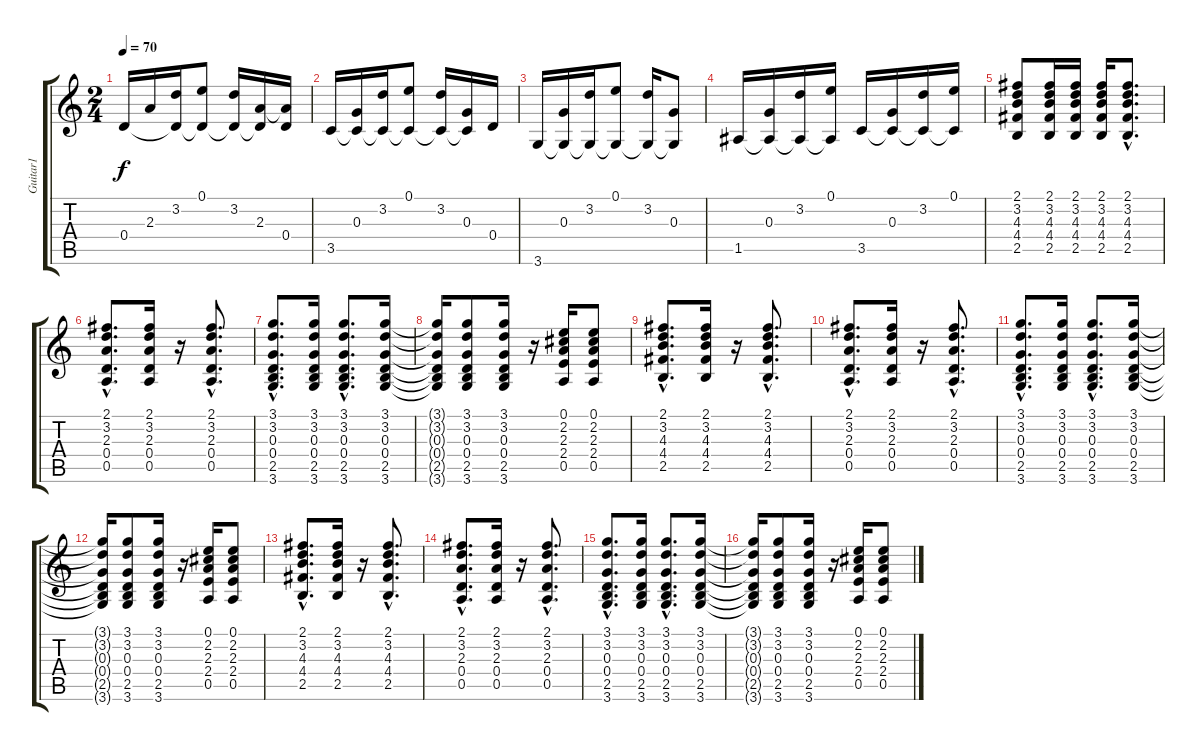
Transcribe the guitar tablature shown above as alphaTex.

\track ("Guitar1" "Guitar1") {instrument electricguitarclean}
\staff {score tabs}
\tuning (E4 B3 G3 D3 A2 E2) {hide}
\ts (2 4)
\tempo 70
\clef g2
\ks c
0.4.16{dy f} 2.3.16 (3.2 0.4{t}).16 (0.1 0.4{t}).8 (3.2 0.4{t}).16 (2.3 0.4{t}).16 (2.3{t} 0.4).16 |
3.5.16 (0.3 3.5{t}).16 (3.2 3.5{t}).16 (0.1 3.5{t}).8 (3.2 3.5{t}).16 (0.3 3.5{t}).16 0.4.16 |
3.6.16 (0.3 3.6{t}).16 (3.2 3.6{t}).16 (0.1 3.6{t}).8 (3.2 3.6{t}).16 (0.3 3.6{t}).8 |
1.5.16 (0.3 1.5{t}).16 (3.2 1.5{t}).16 (0.1 1.5{t}).16 3.5.16 (0.3 3.5{t}).16 (3.2 3.5{t}).16 (0.1 3.5{t}).16 |
(2.1 3.2 4.3 4.4 2.5).8 (2.1 3.2 4.3 4.4 2.5).16 (2.1 3.2 4.3 4.4 2.5).16 (2.1 3.2 4.3 4.4 2.5).16 (2.1{hac} 3.2{hac} 4.3{hac} 4.4{hac} 2.5{hac}).8{d} |
(2.1{hac} 3.2{hac} 2.3{hac} 0.4{hac} 0.5{hac}).8{d} (2.1 3.2 2.3 0.4 0.5).16 r.16 (2.1{hac} 3.2{hac} 2.3{hac} 0.4{hac} 0.5{hac}).8{d} |
(3.1{hac} 3.2{hac} 0.3{hac} 0.4{hac} 2.5{hac} 3.6{hac}).8{d} (3.1 3.2 0.3 0.4 2.5 3.6).16 (3.1{hac} 3.2{hac} 0.3{hac} 0.4{hac} 2.5{hac} 3.6{hac}).8{d} (3.1 3.2 0.3 0.4 2.5 3.6).16 |
(3.1{t} 3.2{t} 0.3{t} 0.4{t} 2.5{t} 3.6{t}).16 (3.1 3.2 0.3 0.4 2.5 3.6).8 (3.1 3.2 0.3 0.4 2.5 3.6).16 r.16 (0.1 2.2 2.3 2.4 0.5).16 (0.1 2.2 2.3 2.4 0.5).8 |
(2.1{hac} 3.2{hac} 4.3{hac} 4.4{hac} 2.5{hac}).8{d} (2.1 3.2 4.3 4.4 2.5).16 r.16 (2.1{hac} 3.2{hac} 4.3{hac} 4.4{hac} 2.5{hac}).8{d} |
(2.1{hac} 3.2{hac} 2.3{hac} 0.4{hac} 0.5{hac}).8{d} (2.1 3.2 2.3 0.4 0.5).16 r.16 (2.1{hac} 3.2{hac} 2.3{hac} 0.4{hac} 0.5{hac}).8{d} |
(3.1{hac} 3.2{hac} 0.3{hac} 0.4{hac} 2.5{hac} 3.6{hac}).8{d} (3.1 3.2 0.3 0.4 2.5 3.6).16 (3.1{hac} 3.2{hac} 0.3{hac} 0.4{hac} 2.5{hac} 3.6{hac}).8{d} (3.1 3.2 0.3 0.4 2.5 3.6).16 |
(3.1{t} 3.2{t} 0.3{t} 0.4{t} 2.5{t} 3.6{t}).16 (3.1 3.2 0.3 0.4 2.5 3.6).8 (3.1 3.2 0.3 0.4 2.5 3.6).16 r.16 (0.1 2.2 2.3 2.4 0.5).16 (0.1 2.2 2.3 2.4 0.5).8 |
(2.1{hac} 3.2{hac} 4.3{hac} 4.4{hac} 2.5{hac}).8{d} (2.1 3.2 4.3 4.4 2.5).16 r.16 (2.1{hac} 3.2{hac} 4.3{hac} 4.4{hac} 2.5{hac}).8{d} |
(2.1{hac} 3.2{hac} 2.3{hac} 0.4{hac} 0.5{hac}).8{d} (2.1 3.2 2.3 0.4 0.5).16 r.16 (2.1{hac} 3.2{hac} 2.3{hac} 0.4{hac} 0.5{hac}).8{d} |
(3.1{hac} 3.2{hac} 0.3{hac} 0.4{hac} 2.5{hac} 3.6{hac}).8{d} (3.1 3.2 0.3 0.4 2.5 3.6).16 (3.1{hac} 3.2{hac} 0.3{hac} 0.4{hac} 2.5{hac} 3.6{hac}).8{d} (3.1 3.2 0.3 0.4 2.5 3.6).16 |
(3.1{t} 3.2{t} 0.3{t} 0.4{t} 2.5{t} 3.6{t}).16 (3.1 3.2 0.3 0.4 2.5 3.6).8 (3.1 3.2 0.3 0.4 2.5 3.6).16 r.16 (0.1 2.2 2.3 2.4 0.5).16 (0.1 2.2 2.3 2.4 0.5).8
